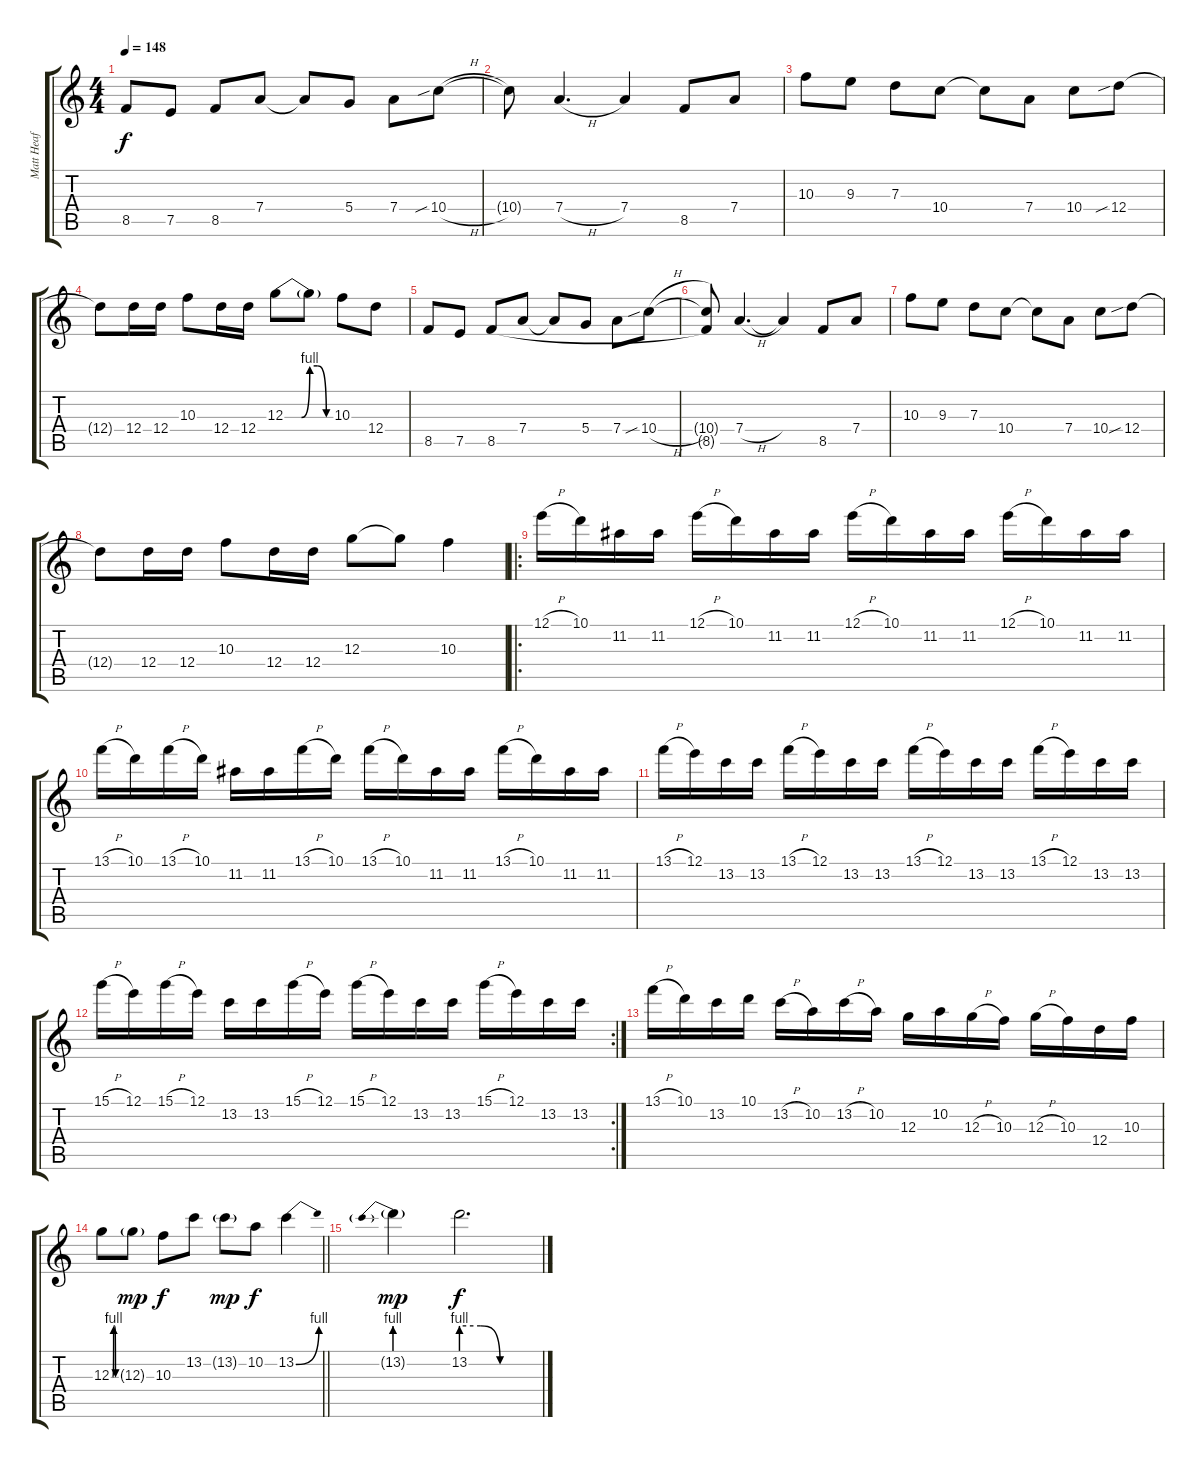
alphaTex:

\track (" Matt Heafy" " Matt Heaf") {instrument distortionguitar}
\staff {score tabs}
\tuning (E4 B3 G3 D3 A2 D2) {hide}
\ts (4 4)
\tempo 148
\clef g2
\ks c
8.5.8{dy f} 7.5.8 8.5.8 7.4.8 7.4{t}.8 5.4.8 7.4.8 10.4{sib h}.8 |
10.4{t}.8 7.4{h}.4{d} 7.4.4 8.5.8 7.4.8 |
10.3.8 9.3.8 7.3.8 10.4.8 10.4{t}.8 7.4.8 10.4.8 12.4{sib}.8 |
12.4{t}.8 12.4.16 12.4.16 10.3.8 12.4.16 12.4.16 12.3{be (custom 0 0 20 0 30 4 39 4 50 0 60 0)}.8 12.3{t}.8 10.3.8 12.4.8 |
8.5.8 7.5.8 8.5.8 7.4.8 7.4{t}.8 5.4.8 7.4.8 10.4{sib h}.8 |
(10.4{t} 8.5{t}).8 7.4{h}.4{d} 7.4{t}.4 8.5.8 7.4.8 |
10.3.8 9.3.8 7.3.8 10.4.8 10.4{t}.8 7.4.8 10.4.8 12.4{sib}.8 |
12.4{t}.8 12.4.16 12.4.16 10.3.8 12.4.16 12.4.16 12.3.8 12.3{t}.8 10.3.4 |
\ro
12.1{h}.16 10.1.16 11.2.16 11.2.16 12.1{h}.16 10.1.16 11.2.16 11.2.16 12.1{h}.16 10.1.16 11.2.16 11.2.16 12.1{h}.16 10.1.16 11.2.16 11.2.16 |
13.1{h}.16 10.1.16 13.1{h}.16 10.1.16 11.2.16 11.2.16 13.1{h}.16 10.1.16 13.1{h}.16 10.1.16 11.2.16 11.2.16 13.1{h}.16 10.1.16 11.2.16 11.2.16 |
13.1{h}.16 12.1.16 13.2.16 13.2.16 13.1{h}.16 12.1.16 13.2.16 13.2.16 13.1{h}.16 12.1.16 13.2.16 13.2.16 13.1{h}.16 12.1.16 13.2.16 13.2.16 |
\rc 2
15.1{h}.16 12.1.16 15.1{h}.16 12.1.16 13.2.16 13.2.16 15.1{h}.16 12.1.16 15.1{h}.16 12.1.16 13.2.16 13.2.16 15.1{h}.16 12.1.16 13.2.16 13.2.16 |
13.1{h}.16 10.1.16 13.2.16 10.1.16 13.2{h}.16 10.2.16 13.2{h}.16 10.2.16 12.3.16 10.2.16 12.3{h}.16 10.3.16 12.3{h}.16 10.3.16 12.4.16 10.3.16 |
\barLineRight lightlight
12.3{be (custom 0 0 20 0 30 4 44 4 54 0 60 0)}.8 12.3{g}.8{dy mp} 10.3.8{dy f} 13.2.8 13.2{g}.8{dy mp} 10.2.8{dy f} 13.2{be (bend 0 0 60 4)}.4 |
13.2{be (prebend 0 4 60 4) g}.4{dy mp} 13.2{be (custom 0 4 15 4 30 0 60 0)}.2{d dy f}
